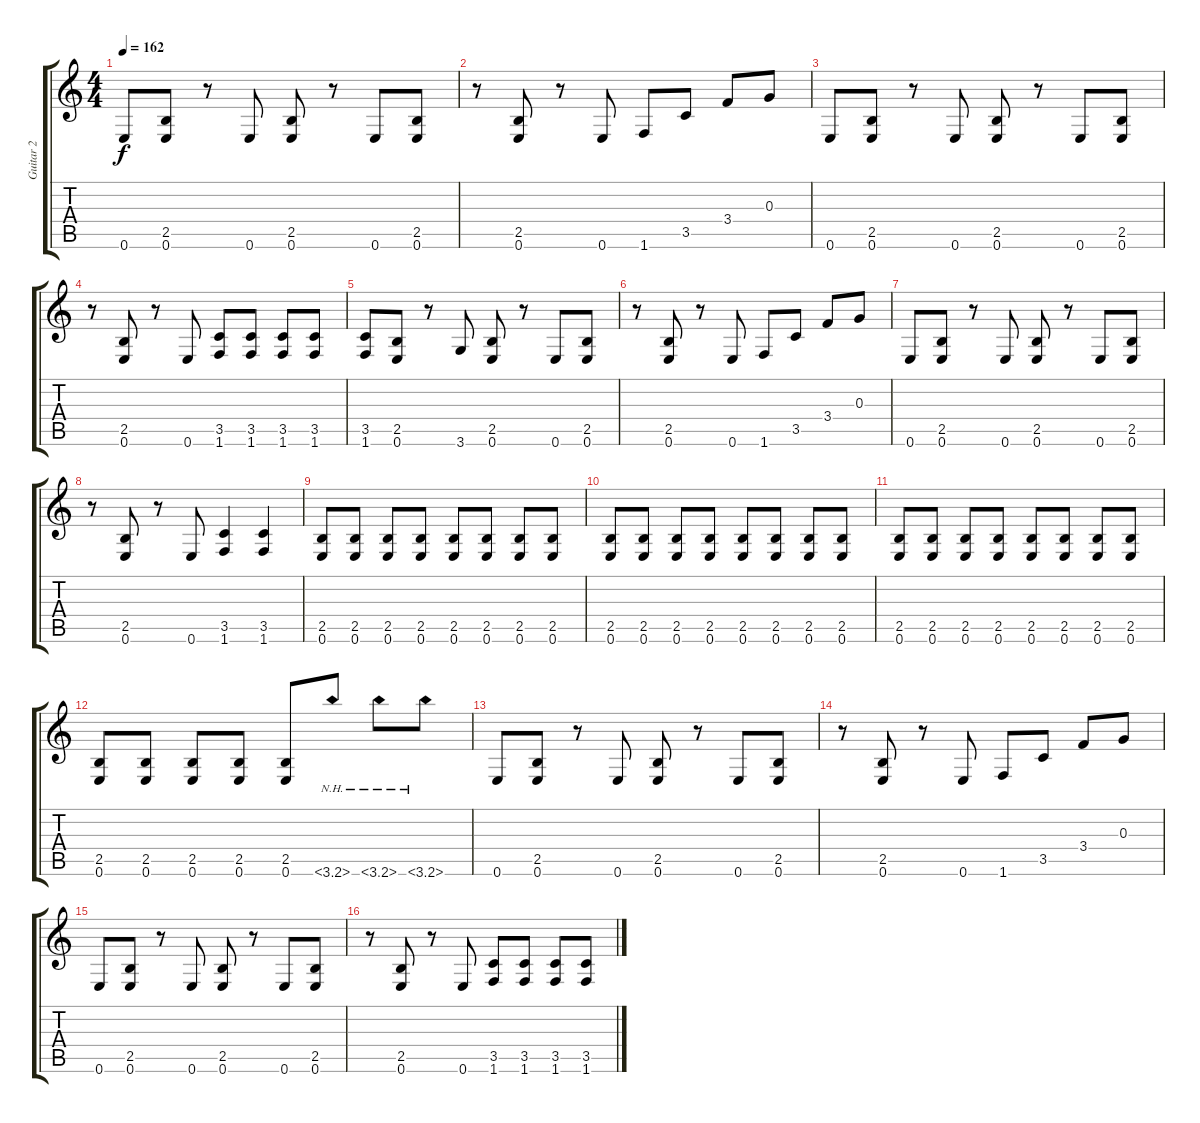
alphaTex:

\track ("Guitar 2" "Guitar 2") {instrument distortionguitar}
\staff {score tabs}
\tuning (E4 B3 G3 D3 A2 E2) {hide}
\ts (4 4)
\tempo 162
\clef g2
\ks c
0.6.8{dy f} (2.5 0.6).8 r.8 0.6.8 (2.5 0.6).8 r.8 0.6.8 (2.5 0.6).8 |
r.8 (2.5 0.6).8 r.8 0.6.8 1.6.8 3.5.8 3.4.8 0.3.8 |
0.6.8 (2.5 0.6).8 r.8 0.6.8 (2.5 0.6).8 r.8 0.6.8 (2.5 0.6).8 |
r.8 (2.5 0.6).8 r.8 0.6.8 (3.5 1.6).8 (3.5 1.6).8 (3.5 1.6).8 (3.5 1.6).8 |
(3.5 1.6).8 (2.5 0.6).8 r.8 3.6.8 (2.5 0.6).8 r.8 0.6.8 (2.5 0.6).8 |
r.8 (2.5 0.6).8 r.8 0.6.8 1.6.8 3.5.8 3.4.8 0.3.8 |
0.6.8 (2.5 0.6).8 r.8 0.6.8 (2.5 0.6).8 r.8 0.6.8 (2.5 0.6).8 |
r.8 (2.5 0.6).8 r.8 0.6.8 (3.5 1.6).4 (3.5 1.6).4 |
(2.5 0.6).8 (2.5 0.6).8 (2.5 0.6).8 (2.5 0.6).8 (2.5 0.6).8 (2.5 0.6).8 (2.5 0.6).8 (2.5 0.6).8 |
(2.5 0.6).8 (2.5 0.6).8 (2.5 0.6).8 (2.5 0.6).8 (2.5 0.6).8 (2.5 0.6).8 (2.5 0.6).8 (2.5 0.6).8 |
(2.5 0.6).8 (2.5 0.6).8 (2.5 0.6).8 (2.5 0.6).8 (2.5 0.6).8 (2.5 0.6).8 (2.5 0.6).8 (2.5 0.6).8 |
(2.5 0.6).8 (2.5 0.6).8 (2.5 0.6).8 (2.5 0.6).8 (2.5 0.6).8 3.6{nh}.8 3.6{nh}.8 3.6{nh}.8 |
0.6.8 (2.5 0.6).8 r.8 0.6.8 (2.5 0.6).8 r.8 0.6.8 (2.5 0.6).8 |
r.8 (2.5 0.6).8 r.8 0.6.8 1.6.8 3.5.8 3.4.8 0.3.8 |
0.6.8 (2.5 0.6).8 r.8 0.6.8 (2.5 0.6).8 r.8 0.6.8 (2.5 0.6).8 |
r.8 (2.5 0.6).8 r.8 0.6.8 (3.5 1.6).8 (3.5 1.6).8 (3.5 1.6).8 (3.5 1.6).8
